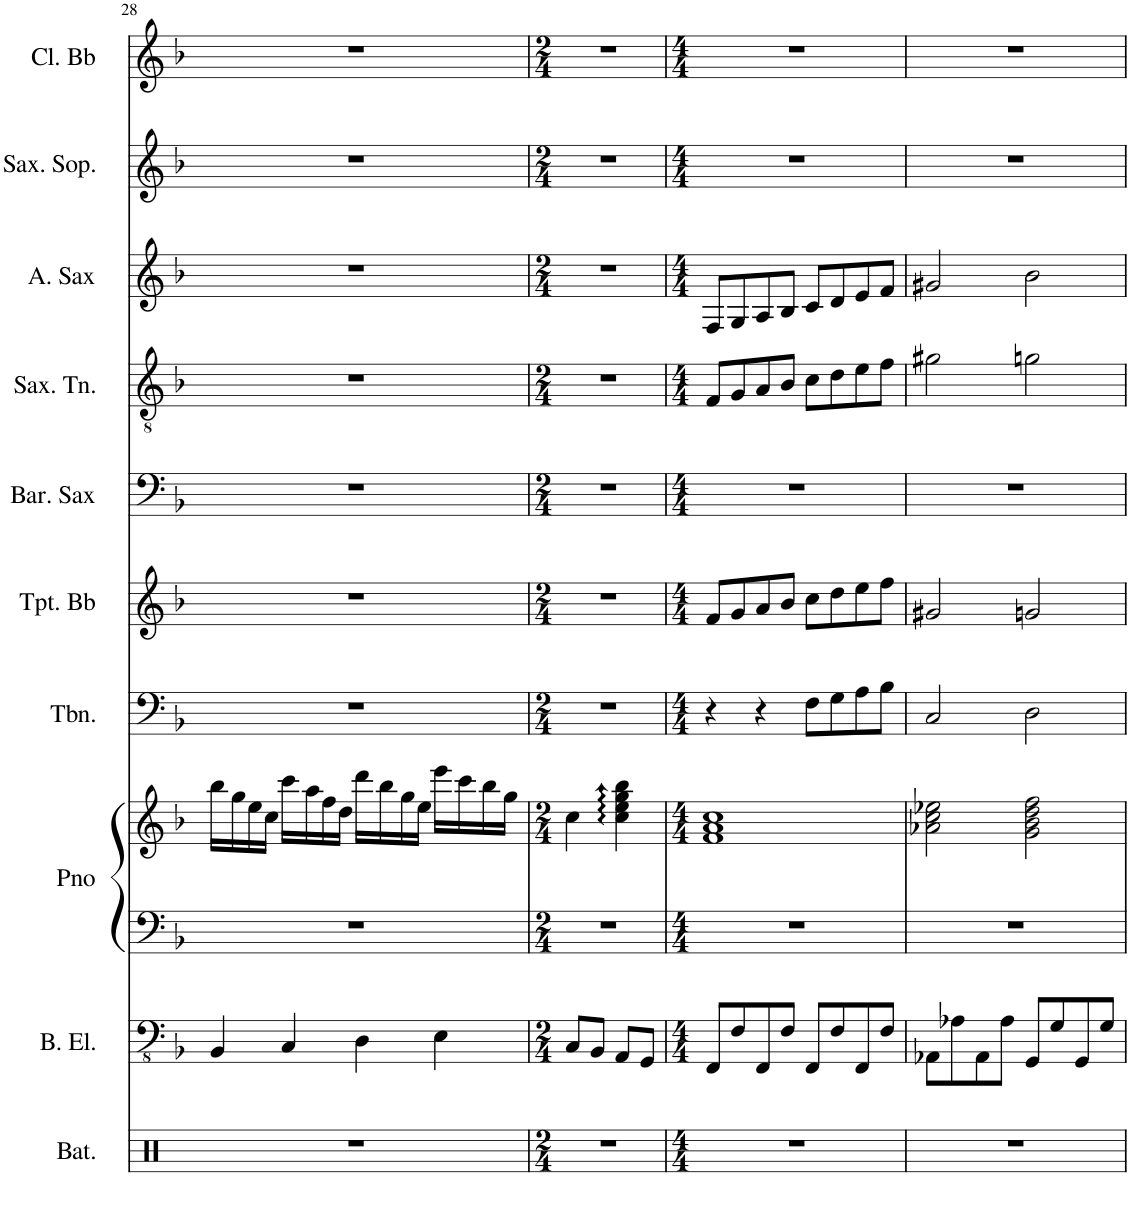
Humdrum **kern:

**kern	**kern	**kern	**kern	**kern	**kern	**kern	**kern	**kern	**kern	**kern
*part10	*part9	*part8	*part8	*part7	*part6	*part5	*part4	*part3	*part2	*part1
*staff11	*staff10	*staff9	*staff8	*staff7	*staff6	*staff5	*staff4	*staff3	*staff2	*staff1
*I"Bateria	*I"Baixo elétrico	*I"Piano	*	*I"Trombone	*I"Trompete Bb	*I"Saxofone barítono	*I"Saxofone Tenor	*I"Saxofone Alto	*I"Saxofone Soprano	*I"Clarineta Bb
*I'Bat.	*I'B. El.	*I'Pno	*	*I'Tbn.	*I'Tpt. Bb	*	*I'Sax. Tn.	*	*I'Sax. Sop.	*I'Cl. Bb
!!LO:PB:g=z
*clefX	*clefFv4	*clefF4	*clefG2	*clefF4	*clefG2	*clefF4	*clefGv2	*clefG2	*clefG2	*clefG2
*	*	*	*	*	*ITrd1c2	*ITrd12c21	*ITrd8c14	*ITrd5c9	*ITrd1c2	*ITrd1c2
*k[]	*k[b-]	*k[b-]	*k[b-]	*k[b-]	*k[b-]	*k[b-]	*k[b-]	*k[b-]	*k[b-]	*k[b-]
*M4/4	*M4/4	*M4/4	*M4/4	*M4/4	*M4/4	*M4/4	*M4/4	*M4/4	*M4/4	*M4/4
=28	=28	=28	=28	=28	=28	=28	=28	=28	=28	=28
1r	4BBB-/	1r	16bb-\LL	1r	1r	1r	1r	1r	1r	1r
.	.	.	16gg\	.	.	.	.	.	.	.
.	.	.	16ee\	.	.	.	.	.	.	.
.	.	.	16cc\JJ	.	.	.	.	.	.	.
.	4CC/	.	16ccc\LL	.	.	.	.	.	.	.
.	.	.	16aa\	.	.	.	.	.	.	.
.	.	.	16ff\	.	.	.	.	.	.	.
.	.	.	16dd\JJ	.	.	.	.	.	.	.
.	4DD\	.	16ddd\LL	.	.	.	.	.	.	.
.	.	.	16bb-\	.	.	.	.	.	.	.
.	.	.	16gg\	.	.	.	.	.	.	.
.	.	.	16ee\JJ	.	.	.	.	.	.	.
.	4EE\	.	16eee\LL	.	.	.	.	.	.	.
.	.	.	16ccc\	.	.	.	.	.	.	.
.	.	.	16bb-\	.	.	.	.	.	.	.
.	.	.	16gg\JJ	.	.	.	.	.	.	.
=29	=29	=29	=29	=29	=29	=29	=29	=29	=29	=29
*M2/4	*M2/4	*M2/4	*M2/4	*M2/4	*M2/4	*M2/4	*M2/4	*M2/4	*M2/4	*M2/4
2r	8CC/L	2r	4cc\	2r	2r	2r	2r	2r	2r	2r
.	8BBB-/J	.	.	.	.	.	.	.	.	.
.	8AAA/L	.	4cc\: 4ee\: 4gg\: 4bb-\:	.	.	.	.	.	.	.
.	8GGG/J	.	.	.	.	.	.	.	.	.
=30	=30	=30	=30	=30	=30	=30	=30	=30	=30	=30
*M4/4	*M4/4	*M4/4	*M4/4	*M4/4	*M4/4	*M4/4	*M4/4	*M4/4	*M4/4	*M4/4
1r	8FFF/L	1r	1f 1a 1cc	4r	8f/L	1r	8F/L	8F/L	1r	1r
.	8FF/	.	.	.	8g/	.	8G/	8G/	.	.
.	8FFF/	.	.	4r	8a/	.	8A/	8A/	.	.
.	8FF/J	.	.	.	8b-/J	.	8B-/J	8B-/J	.	.
.	8FFF/L	.	.	8F\L	8cc\L	.	8c\L	8c/L	.	.
.	8FF/	.	.	8G\	8dd\	.	8d\	8d/	.	.
.	8FFF/	.	.	8A\	8ee\	.	8e\	8e/	.	.
.	8FF/J	.	.	8B-\J	8ff\J	.	8f\J	8f/J	.	.
=31	=31	=31	=31	=31	=31	=31	=31	=31	=31	=31
1r	8AAA-X\L	1r	2a-X\ 2cc\ 2ee-X\	2C/	2g#X/	1r	2g#X\	2g#X/	1r	1r
.	8AA-X\	.	.	.	.	.	.	.	.	.
.	8AAA-\	.	.	.	.	.	.	.	.	.
.	8AA-\J	.	.	.	.	.	.	.	.	.
.	8GGG/L	.	2g\ 2b-\ 2dd\ 2ff\	2D\	2gn/	.	2gn\	2b-\	.	.
.	8GG/	.	.	.	.	.	.	.	.	.
.	8GGG/	.	.	.	.	.	.	.	.	.
.	8GG/J	.	.	.	.	.	.	.	.	.
=	=	=	=	=	=	=	=	=	=	=
*-	*-	*-	*-	*-	*-	*-	*-	*-	*-	*-
